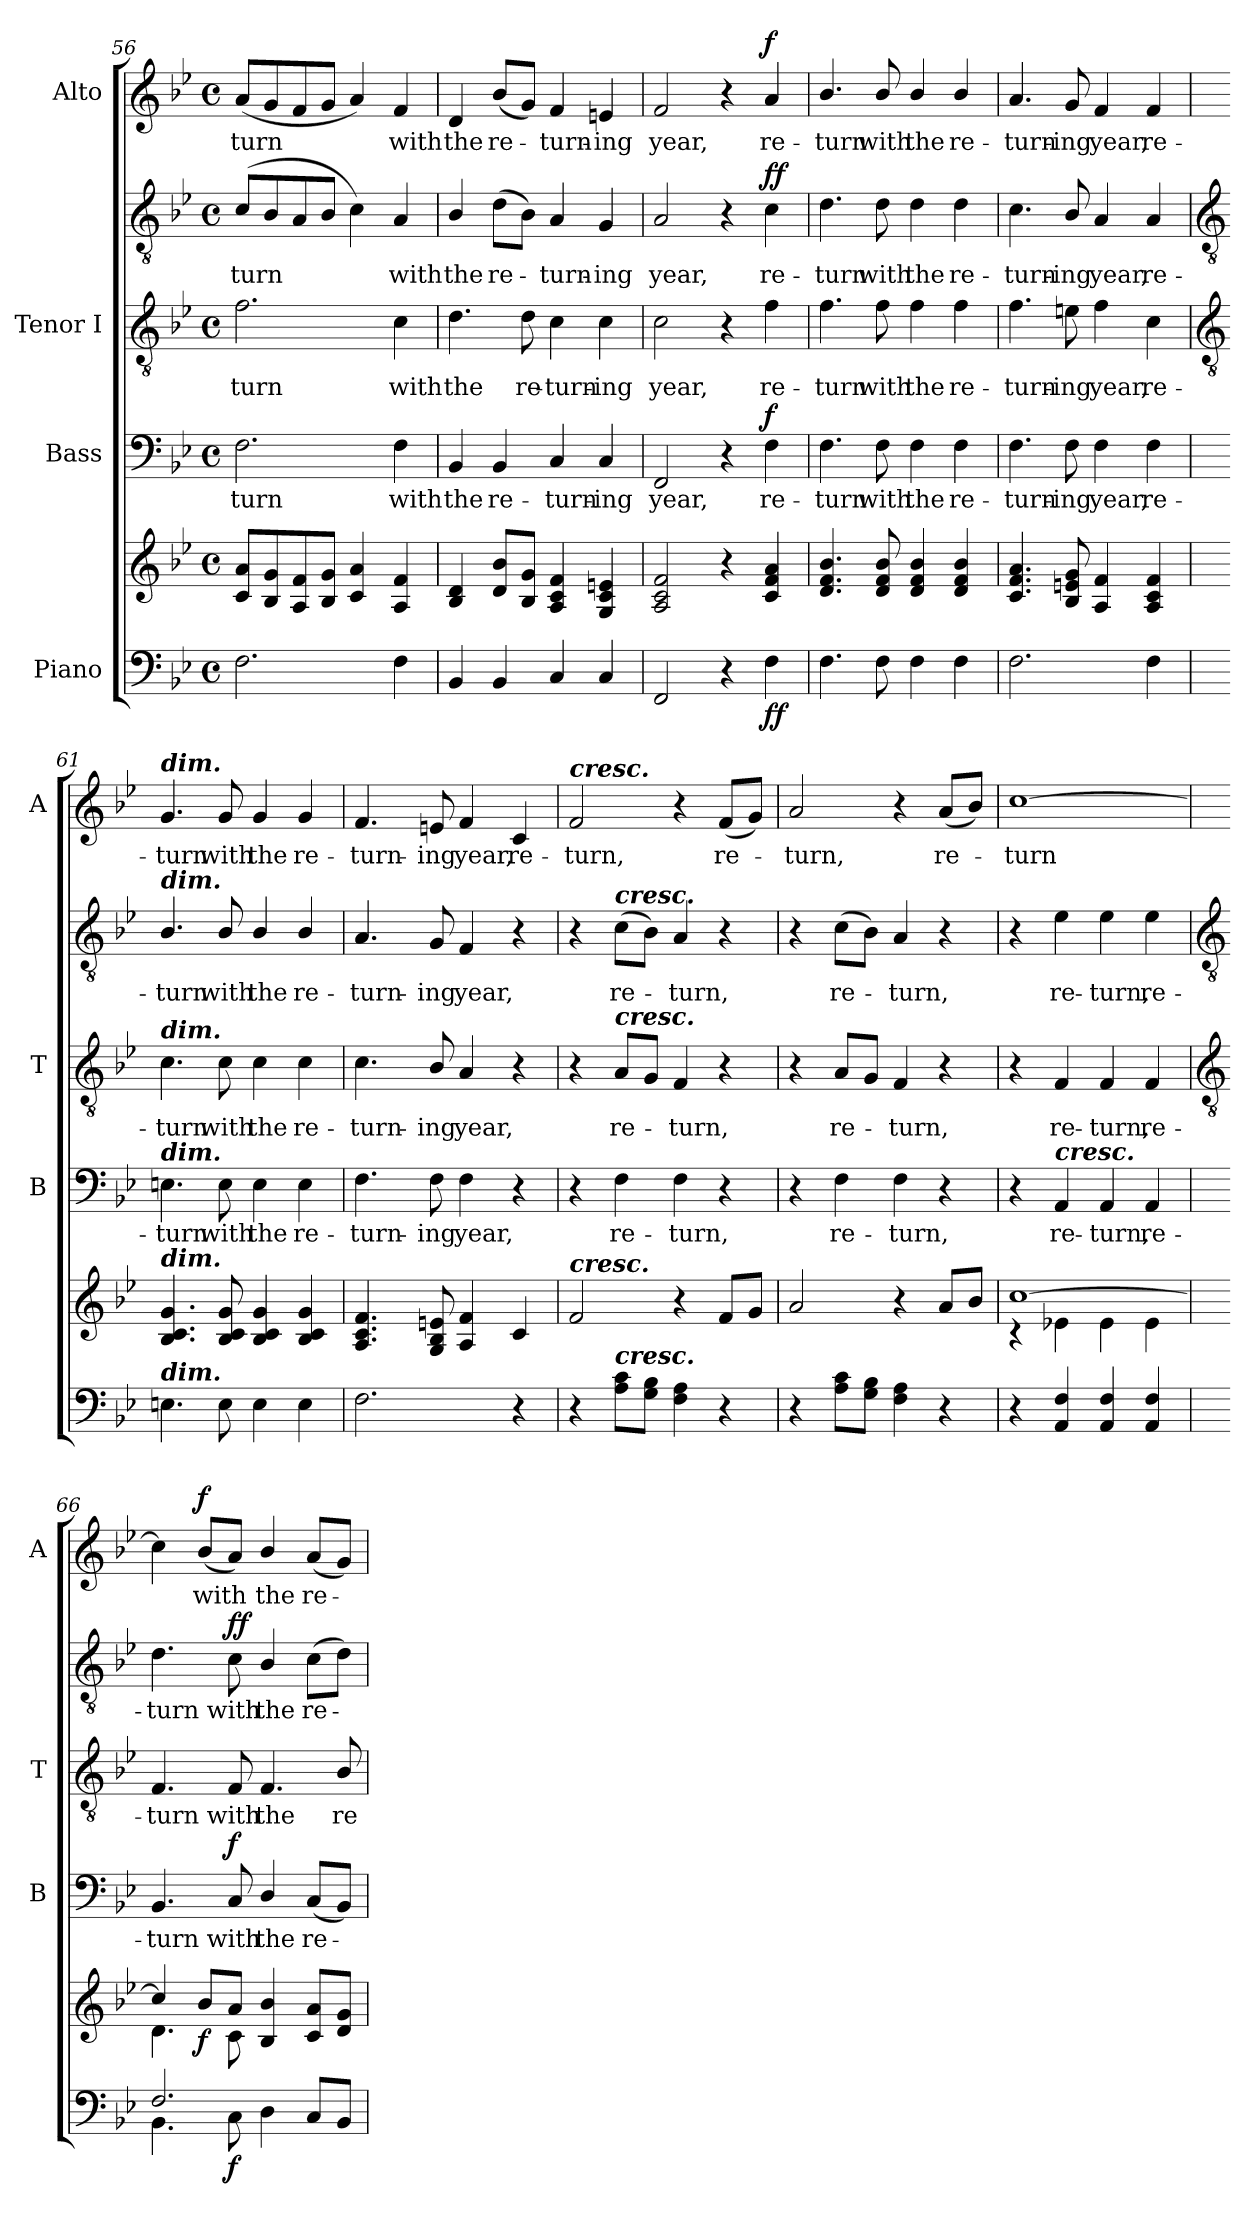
**kern	**kern	**dynam	**kern	**text	**dynam	**kern	**text	**kern	**text	**dynam	**kern	**text	**dynam
*part4	*part4	*part4	*part3	*part3	*part3	*part2	*part2	*part2	*part2	*part2	*part1	*part1	*part1
*staff6	*staff5	*staff5/6	*staff4	*staff4	*staff4	*staff3	*staff3	*staff2	*staff2	*staff2/3	*staff1	*staff1	*staff1
*I"Piano	*	*	*I"Bass	*	*	*I"Tenor I	*	*	*	*	*I"Alto	*	*
*	*	*	*I'B	*	*	*I'T	*	*	*	*	*I'A	*	*
*clefF4	*clefG2	*	*clefF4	*	*	*clefGv2	*	*clefGv2	*	*	*clefG2	*	*
*k[b-e-]	*k[b-e-]	*	*k[b-e-]	*	*	*k[b-e-]	*	*k[b-e-]	*	*	*k[b-e-]	*	*
*B-:	*B-:	*	*B-:	*	*	*B-:	*	*B-:	*	*	*B-:	*	*
*M4/4	*M4/4	*	*M4/4	*	*	*M4/4	*	*M4/4	*	*	*M4/4	*	*
*met(c)	*met(c)	*	*met(c)	*	*	*met(c)	*	*met(c)	*	*	*met(c)	*	*
=56	=56	=56	=56	=56	=56	=56	=56	=56	=56	=56	=56	=56	=56
!	!	!	!	!LO:LY:b	!	!	!LO:LY:b	!	!LO:LY:b	!	!	!LO:LY:b	!
2.F\	8c/ 8a/L	.	2.F\	turn	.	2.f\	turn	(<8c/L	-turn	.	(<8a/L	-turn	.
.	8B-/ 8g/	.	.	.	.	.	.	8B-/	.	.	8g/	.	.
.	8A/ 8f/	.	.	.	.	.	.	8A/	.	.	8f/	.	.
.	8B-/ 8g/J	.	.	.	.	.	.	8B-/J	.	.	8g/J	.	.
.	4c/ 4a/	.	.	.	.	.	.	4c\)	.	.	4a/)	.	.
!	!	!	!	!LO:LY:b	!	!	!LO:LY:b	!	!LO:LY:b	!	!	!LO:LY:b	!
4F\	4A/ 4f/	.	4F\	with	.	4c\	with	4A/	with	.	4f/	with	.
=57	=57	=57	=57	=57	=57	=57	=57	=57	=57	=57	=57	=57	=57
!	!	!	!	!LO:LY:b	!	!	!LO:LY:b	!	!LO:LY:b	!	!	!LO:LY:b	!
4BB-/	4B-/ 4d/	.	4BB-/	the	.	4.d\	the	4B-/	the	.	4d/	the	.
!	!	!	!	!LO:LY:b	!	!	!	!	!LO:LY:b	!	!	!LO:LY:b	!
4BB-/	8d/ 8b-/L	.	4BB-/	re-	.	.	.	(>8d\L	re-	.	(<8b-/L	re-	.
!	!	!	!	!	!	!	!LO:LY:b	!	!	!	!	!	!
.	8B-/ 8g/J	.	.	.	.	8d\	re-	8B-\J)	.	.	8g/J)	.	.
!	!	!	!	!LO:LY:b	!	!	!LO:LY:b	!	!LO:LY:b	!	!	!LO:LY:b	!
4C/	4A/ 4c/ 4f/	.	4C/	-turn-	.	4c\	-turn-	4A/	turn-	.	4f/	turn-	.
!	!	!	!	!LO:LY:b	!	!	!LO:LY:b	!	!LO:LY:b	!	!	!LO:LY:b	!
4C/	4G/ 4c/ 4en/	.	4C/	-ing	.	4c\	-ing	4G/	-ing	.	4en/	-ing	.
=58	=58	=58	=58	=58	=58	=58	=58	=58	=58	=58	=58	=58	=58
!	!	!	!	!LO:LY:b	!	!	!LO:LY:b	!	!LO:LY:b	!	!	!LO:LY:b	!
2FF/	2A/ 2c/ 2f/	.	2FF/	year,	.	2c\	-year,	2A/	year,	.	2f/	year,	.
4r	4r	.	4r	.	.	4r	.	4r	.	.	4r	.	.
!	!	!LO:DY:b=2	!	!LO:LY:b	!	!	!LO:LY:b	!	!LO:LY:b	!	!	!LO:LY:b	!
!	!	!LO:DY:n=1:b	!	!	!LO:DY:b	!	!	!	!	!LO:DY:b=2	!	!	!
!	!	!	!	!	!	!	!	!	!	!LO:DY:n=1:b	!	!	!LO:DY:b
4F\	4c/ 4f/ 4a/	f f	4F\	re-	f	4f\	re-	4c\	re-	f f	4a/	re-	f
=59	=59	=59	=59	=59	=59	=59	=59	=59	=59	=59	=59	=59	=59
!	!	!	!	!LO:LY:b	!	!	!LO:LY:b	!	!LO:LY:b	!	!	!LO:LY:b	!
4.F\	4.d/ 4.f/ 4.b-/	.	4.F\	-turn	.	4.f\	-turn	4.d\	-turn	.	4.b-/	-turn	.
!	!	!	!	!LO:LY:b	!	!	!LO:LY:b	!	!LO:LY:b	!	!	!LO:LY:b	!
8F\	8d/ 8f/ 8b-/	.	8F\	with	.	8f\	with	8d\	with	.	8b-/	with	.
!	!	!	!	!LO:LY:b	!	!	!LO:LY:b	!	!LO:LY:b	!	!	!LO:LY:b	!
4F\	4d/ 4f/ 4b-/	.	4F\	the	.	4f\	the	4d\	the	.	4b-/	the	.
!	!	!	!	!LO:LY:b	!	!	!LO:LY:b	!	!LO:LY:b	!	!	!LO:LY:b	!
4F\	4d/ 4f/ 4b-/	.	4F\	re-	.	4f\	re-	4d\	re-	.	4b-/	re-	.
=60	=60	=60	=60	=60	=60	=60	=60	=60	=60	=60	=60	=60	=60
!	!	!	!	!LO:LY:b	!	!	!LO:LY:b	!	!LO:LY:b	!	!	!LO:LY:b	!
2.F\	4.c/ 4.f/ 4.a/	.	4.F\	-turn-	.	4.f\	-turn-	4.c\	-turn-	.	4.a/	-turn-	.
!	!	!	!	!LO:LY:b	!	!	!LO:LY:b	!	!LO:LY:b	!	!	!LO:LY:b	!
.	8B-/ 8en/ 8g/	.	8F\	-ing	.	8en\	-ing	8B-/	-ing	.	8g/	-ing	.
!	!	!	!	!LO:LY:b	!	!	!LO:LY:b	!	!LO:LY:b	!	!	!LO:LY:b	!
.	4A/ 4f/	.	4F\	year,	.	4f\	year,	4A/	year,	.	4f/	year,	.
!	!	!	!	!LO:LY:b	!	!	!LO:LY:b	!	!LO:LY:b	!	!	!LO:LY:b	!
4F\	4A/ 4c/ 4f/	.	4F\	re-	.	4c\	re-	4A/	re-	.	4f/	re-	.
!!LO:LB:g=z
=61	=61	=61	=61	=61	=61	=61	=61	=61	=61	=61	=61	=61	=61
*	*	*	*	*	*	*clefGv2	*	*clefGv2	*	*	*	*	*
*	*^	*	*	*	*	*	*	*	*	*	*	*	*
!	!	!	!	!	!	!	!	!	!	!	!	!LO:TX:a:Bi:t=dim.	!	!
!	!	!	!	!	!	!	!	!	!LO:TX:a:Bi:t=dim.	!	!	!	!	!
!	!	!	!	!	!	!	!LO:TX:a:Bi:t=dim.	!	!	!	!	!	!	!
!	!	!	!	!LO:TX:a:Bi:t=dim.	!	!	!	!	!	!	!	!	!	!
!	!LO:TX:a:Bi:t=dim.	!	!	!	!	!	!	!	!	!	!	!	!	!
!LO:TX:a:Bi:t=dim.	!	!	!	!	!	!	!	!	!	!	!	!	!	!
!	!	!	!	!	!LO:LY:b	!	!	!LO:LY:b	!	!LO:LY:b	!	!	!LO:LY:b	!
4.En\	4.B-/ 4.c/ 4.g/	1ryy	.	4.En\	-turn	.	4.c\	-turn	4.B-/	-turn	.	4.g/	-turn	.
!	!	!	!	!	!LO:LY:b	!	!	!LO:LY:b	!	!LO:LY:b	!	!	!LO:LY:b	!
8E\	8B-/ 8c/ 8g/	.	.	8E\	with	.	8c\	with	8B-/	with	.	8g/	with	.
!	!	!	!	!	!LO:LY:b	!	!	!LO:LY:b	!	!LO:LY:b	!	!	!LO:LY:b	!
4E\	4B-/ 4c/ 4g/	.	.	4E\	the	.	4c\	the	4B-/	the	.	4g/	the	.
!	!	!	!	!	!LO:LY:b	!	!	!LO:LY:b	!	!LO:LY:b	!	!	!LO:LY:b	!
4E\	4B-/ 4c/ 4g/	.	.	4E\	re-	.	4c\	re-	4B-/	re-	.	4g/	re-	.
=62	=62	=62	=62	=62	=62	=62	=62	=62	=62	=62	=62	=62	=62	=62
!	!	!	!	!	!LO:LY:b	!	!	!LO:LY:b	!	!LO:LY:b	!	!	!LO:LY:b	!
2.F	4.A/ 4.c/ 4.f/	4ryy	.	4.F\	-turn-	.	4.c\	turn-	4.A/	-turn-	.	4.f/	-turn-	.
.	.	4ryy	.	.	.	.	.	.	.	.	.	.	.	.
!	!	!	!	!	!LO:LY:b	!	!	!LO:LY:b	!	!LO:LY:b	!	!	!LO:LY:b	!
.	8G/ 8B-/ 8en/	.	.	8F\	-ing	.	8B-/	-ing	8G/	-ing	.	8en/	-ing	.
!	!	!	!	!	!LO:LY:b	!	!	!LO:LY:b	!	!LO:LY:b	!	!	!LO:LY:b	!
.	4A/ 4f/	4ryy	.	4F\	year,	.	4A/	year,	4F/	year,	.	4f/	year,	.
!	!	!	!	!	!	!	!	!	!	!	!	!	!LO:LY:b	!
4r	4c/	4ryy	.	4r	.	.	4r	.	4r	.	.	4c/	re-	.
=63	=63	=63	=63	=63	=63	=63	=63	=63	=63	=63	=63	=63	=63	=63
!	!	!	!	!	!	!	!	!	!	!	!	!LO:TX:a:Bi:t=cresc.	!	!
!	!LO:TX:a:Bi:t=cresc.	!	!	!	!	!	!	!	!	!	!	!	!	!
!	!	!	!	!	!	!	!	!	!	!	!	!	!LO:LY:b	!
4r	2f/	4ryy	.	4r	.	.	4r	.	4r	.	.	2f/	-turn,	.
!	!	!	!	!	!	!	!	!	!LO:TX:a:Bi:t=cresc.	!	!	!	!	!
!	!	!	!	!	!	!	!LO:TX:a:Bi:t=cresc.	!	!	!	!	!	!	!
!LO:TX:a:Bi:t=cresc.	!	!	!	!	!	!	!	!	!	!	!	!	!	!
!	!	!	!	!	!LO:LY:b	!	!	!LO:LY:b	!	!LO:LY:b	!	!	!	!
8A 8cL	.	4ryy	.	4F\	re-	.	8A/L	re-	(>8c\L	re-	.	.	.	.
8G 8B-J	.	.	.	.	.	.	8G/J	.	8B-\J)	.	.	.	.	.
!	!	!	!	!	!LO:LY:b	!	!	!LO:LY:b	!	!LO:LY:b	!	!	!	!
4F 4A	4r	4ryy	.	4F\	-turn,	.	4F/	turn,	4A/	turn,	.	4r	.	.
!	!	!	!	!	!	!	!	!	!	!	!	!	!LO:LY:b	!
4r	8f/L	4ryy	.	4r	.	.	4r	.	4r	.	.	(<8f/L	re-	.
.	8g/J	.	.	.	.	.	.	.	.	.	.	8g/J)	.	.
=64	=64	=64	=64	=64	=64	=64	=64	=64	=64	=64	=64	=64	=64	=64
!	!	!	!	!	!	!	!	!	!	!	!	!	!LO:LY:b	!
4r	2a/	4.ryy	.	4r	.	.	4r	.	4r	.	.	2a/	turn,	.
!	!	!	!	!	!LO:LY:b	!	!	!LO:LY:b	!	!LO:LY:b	!	!	!	!
8A 8cL	.	.	.	4F\	re-	.	8A/L	re-	(>8c\L	re-	.	.	.	.
8G 8B-J	.	4.ryy	.	.	.	.	8G/J	.	8B-\J)	.	.	.	.	.
!	!	!	!	!	!LO:LY:b	!	!	!LO:LY:b	!	!LO:LY:b	!	!	!	!
4F 4A	4r	.	.	4F\	-turn,	.	4F/	turn,	4A/	turn,	.	4r	.	.
!	!	!	!	!	!	!	!	!	!	!	!	!	!LO:LY:b	!
4r	8a/L	4ryy	.	4r	.	.	4r	.	4r	.	.	(<8a/L	re-	.
.	8b-/J	.	.	.	.	.	.	.	.	.	.	8b-/J)	.	.
=65	=65	=65	=65	=65	=65	=65	=65	=65	=65	=65	=65	=65	=65	=65
!	!	!	!	!	!	!	!	!	!	!	!	!	!LO:LY:b	!
4r	[1cc	4r	.	4r	.	.	4r	.	4r	.	.	[1cc	turn	.
!	!	!	!	!LO:TX:a:Bi:t=cresc.	!	!	!	!	!	!	!	!	!	!
!	!	!	!	!	!LO:LY:b	!	!	!LO:LY:b	!	!LO:LY:b	!	!	!	!
4AA 4F	.	4e-X\	.	4AA/	re-	.	4F/	-re-	4e-\	re-	.	.	.	.
!	!	!	!	!	!LO:LY:b	!	!	!LO:LY:b	!	!LO:LY:b	!	!	!	!
4AA 4F	.	4e-\	.	4AA/	-turn,	.	4F/	-turn,	4e-\	-turn,	.	.	.	.
!	!	!	!	!	!LO:LY:b	!	!	!LO:LY:b	!	!LO:LY:b	!	!	!	!
4AA 4F	.	4e-\	.	4AA/	re-	.	4F/	re-	4e-\	re-	.	.	.	.
!!LO:LB:g=z
=66	=66	=66	=66	=66	=66	=66	=66	=66	=66	=66	=66	=66	=66	=66
*	*	*	*	*	*	*	*clefGv2	*	*clefGv2	*	*	*	*	*
*^	*	*	*	*	*	*	*	*	*	*	*	*	*	*
!	!	!	!	!	!	!LO:LY:b	!	!	!LO:LY:b	!	!LO:LY:b	!	!	!	!
2.F/	4.BB-\	4cc/]	4.d\	.	4.BB-/	-turn	.	4.F/	turn	4.d\	-turn	.	4cc\]	.	.
!	!	!	!	!LO:DY:b	!	!	!	!	!	!	!	!	!	!LO:LY:b	!LO:DY:b
.	.	8b-/L	.	f	.	.	.	.	.	.	.	.	(<8b-/L	with	f
!	!	!	!	!LO:DY:b=2	!	!LO:LY:b	!LO:DY:b	!	!LO:LY:b	!	!LO:LY:b	!LO:DY:b=2	!	!	!
!	!	!	!	!	!	!	!	!	!	!	!	!LO:DY:n=1:b	!	!	!
.	8C\	8a/J	8c\	f	8C/	with	f	8F/	with	8c\	with	f f	8a/J)	.	.
!	!	!	!	!	!	!LO:LY:b	!	!	!LO:LY:b	!	!LO:LY:b	!	!	!LO:LY:b	!
.	4D\	4B-/ 4b-/	2ryy	.	4D/	the	.	4.F/	the	4B-/	the	.	4b-/	the	.
!	!	!	!	!	!	!LO:LY:b	!	!	!	!	!LO:LY:b	!	!	!LO:LY:b	!
4ryy	8C/L	8c/ 8a/L	.	.	(<8C/L	re-	.	.	.	(>8c\L	re-	.	(<8a/L	re-	.
!	!	!	!	!	!	!	!	!	!LO:LY:b	!	!	!	!	!	!
.	8BB-/J	8d/ 8g/J	.	.	8BB-/J)	.	.	8B-/	re-	8d\J)	.	.	8g/J)	.	.
*v	*v	*	*	*	*	*	*	*	*	*	*	*	*	*	*
*	*v	*v	*	*	*	*	*	*	*	*	*	*	*	*
=	=	=	=	=	=	=	=	=	=	=	=	=	=
*-	*-	*-	*-	*-	*-	*-	*-	*-	*-	*-	*-	*-	*-
